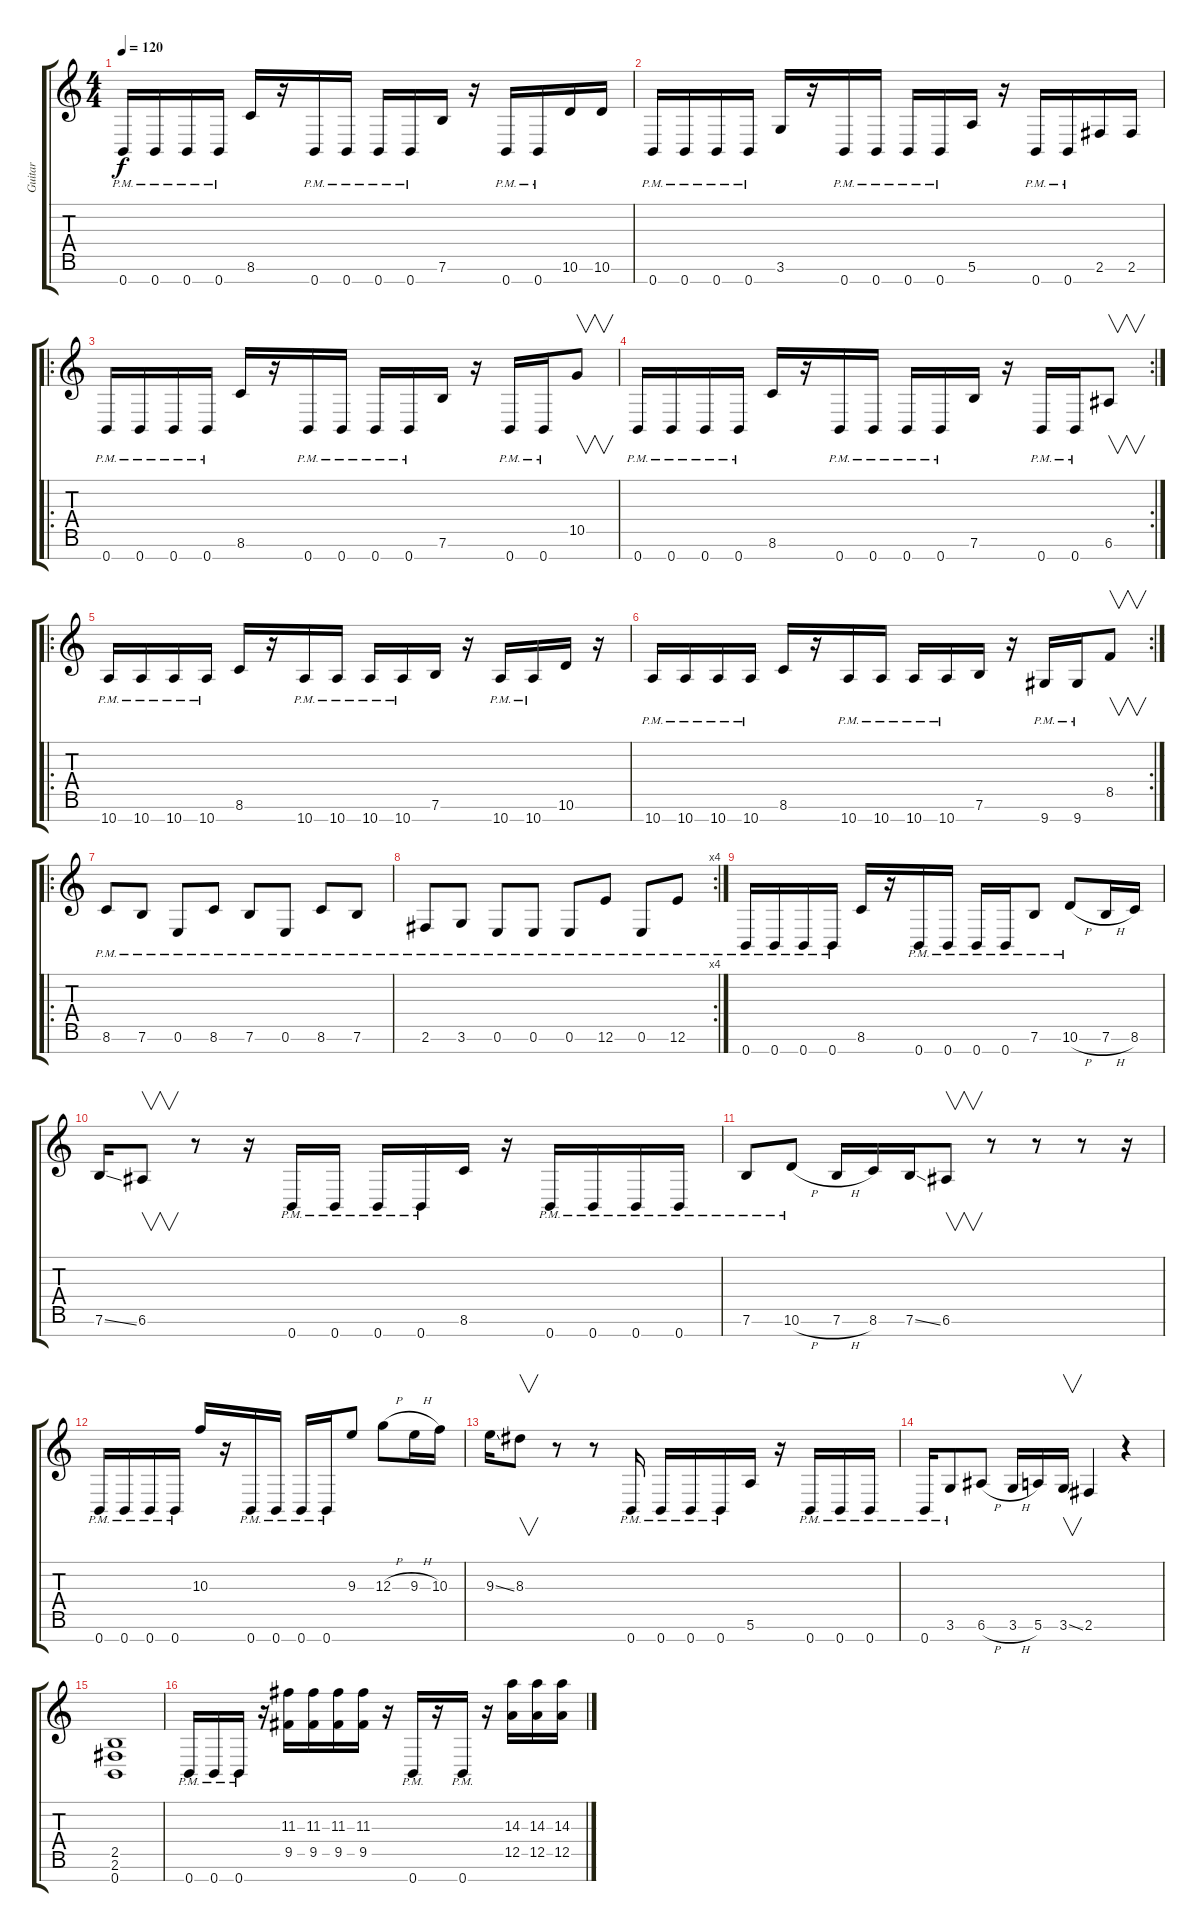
\track ("Guitar" "Guitar") {instrument distortionguitar}
\staff {score tabs}
\tuning (E4 B3 G3 D3 A2 E2 B1) {hide}
\ts (4 4)
\tempo 120
\clef g2
\ks c
0.7{pm}.16{dy f} 0.7{pm}.16 0.7{pm}.16 0.7{pm}.16 8.6.16 r.16 0.7{pm}.16 0.7{pm}.16 0.7{pm}.16 0.7{pm}.16 7.6.16 r.16 0.7{pm}.16 0.7{pm}.16 10.6.16 10.6.16 |
0.7{pm}.16 0.7{pm}.16 0.7{pm}.16 0.7{pm}.16 3.6.16 r.16 0.7{pm}.16 0.7{pm}.16 0.7{pm}.16 0.7{pm}.16 5.6.16 r.16 0.7{pm}.16 0.7{pm}.16 2.6.16 2.6.16 |
\ro
0.7{pm}.16 0.7{pm}.16 0.7{pm}.16 0.7{pm}.16 8.6.16 r.16 0.7{pm}.16 0.7{pm}.16 0.7{pm}.16 0.7{pm}.16 7.6.16 r.16 0.7{pm}.16 0.7{pm}.16 10.5.8{v} |
\rc 2
0.7{pm}.16 0.7{pm}.16 0.7{pm}.16 0.7{pm}.16 8.6.16 r.16 0.7{pm}.16 0.7{pm}.16 0.7{pm}.16 0.7{pm}.16 7.6.16 r.16 0.7{pm}.16 0.7{pm}.16 6.6.8{v} |
\ro
10.7{pm}.16 10.7{pm}.16 10.7{pm}.16 10.7{pm}.16 8.6.16 r.16 10.7{pm}.16 10.7{pm}.16 10.7{pm}.16 10.7{pm}.16 7.6.16 r.16 10.7{pm}.16 10.7{pm}.16 10.6.16 r.16 |
\rc 2
10.7{pm}.16 10.7{pm}.16 10.7{pm}.16 10.7{pm}.16 8.6.16 r.16 10.7{pm}.16 10.7{pm}.16 10.7{pm}.16 10.7{pm}.16 7.6.16 r.16 9.7{pm}.16 9.7{pm}.16 8.5.8{v} |
\ro
8.6{pm}.8 7.6{pm}.8 0.6{pm}.8 8.6{pm}.8 7.6{pm}.8 0.6{pm}.8 8.6{pm}.8 7.6{pm}.8 |
\rc 4
2.6{pm}.8 3.6{pm}.8 0.6{pm}.8 0.6{pm}.8 0.6{pm}.8 12.6{pm}.8 0.6{pm}.8 12.6{pm}.8 |
0.7{pm}.16 0.7{pm}.16 0.7{pm}.16 0.7{pm}.16 8.6.16 r.16 0.7{pm}.16 0.7{pm}.16 0.7{pm}.16 0.7{pm}.16 7.6{pm}.8 10.6{h pm}.8 7.6{h}.16 8.6.16 |
7.6{ss}.16 6.6.8{v} r.8 r.16 0.7{pm}.16 0.7{pm}.16 0.7{pm}.16 0.7{pm}.16 8.6.16 r.16 0.7{pm}.16 0.7{pm}.16 0.7{pm}.16 0.7{pm}.16 |
7.6{pm}.8 10.6{h pm}.8 7.6{h}.16 8.6.16 7.6{ss}.16 6.6.8{v} r.8 r.8 r.8 r.16 |
0.7{pm}.16 0.7{pm}.16 0.7{pm}.16 0.7{pm}.16 10.3.16 r.16 0.7{pm}.16 0.7{pm}.16 0.7{pm}.16 0.7{pm}.16 9.3.8 12.3{h}.8 9.3{h}.16 10.3.16 |
9.3{ss}.16 8.3.8{v} r.8 r.8 0.7{pm}.16 0.7{pm}.16 0.7{pm}.16 0.7{pm}.16 5.6.16 r.16 0.7{pm}.16 0.7{pm}.16 0.7{pm}.16 |
0.7{pm}.16 3.6{pm}.8 6.6{h}.8 3.6{h}.16 5.6.16 3.6{ss}.16{v} 2.6.4 r.4 |
(2.5 2.6 0.7).1 |
0.7{pm}.16 0.7{pm}.16 0.7{pm}.16 r.16 (11.3 9.5).16 (11.3 9.5).16 (11.3 9.5).16 (11.3 9.5).16 r.16 0.7{pm}.16 r.16 0.7{pm}.16 r.16 (14.3 12.5).16 (14.3 12.5).16 (14.3 12.5).16
